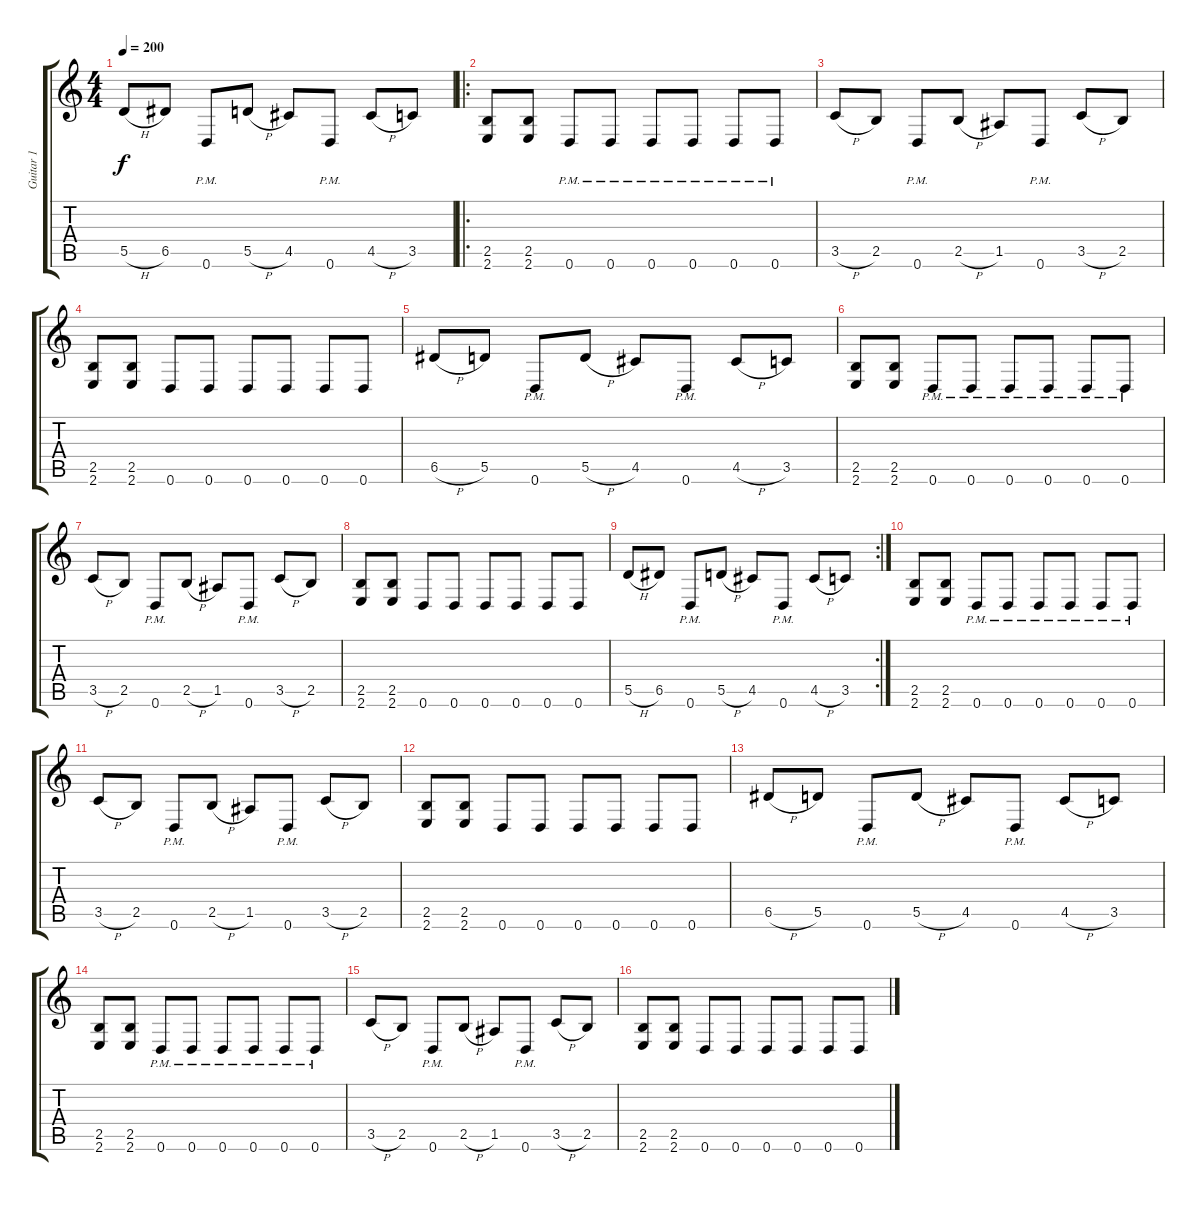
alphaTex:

\track ("Guitar 1" "Guitar 1") {instrument distortionguitar}
\staff {score tabs}
\tuning (E4 B3 G3 D3 A2 D2) {hide}
\ts (4 4)
\tempo 200
\clef g2
\ks c
5.5{h}.8{dy f} 6.5.8 0.6{pm}.8 5.5{h}.8 4.5.8 0.6{pm}.8 4.5{h}.8 3.5.8 |
\ro
(2.5 2.6).8 (2.5 2.6).8 0.6{pm}.8 0.6{pm}.8 0.6{pm}.8 0.6{pm}.8 0.6{pm}.8 0.6{pm}.8 |
3.5{h}.8 2.5.8 0.6{pm}.8 2.5{h}.8 1.5.8 0.6{pm}.8 3.5{h}.8 2.5.8 |
(2.5 2.6).8 (2.5 2.6).8 0.6.8 0.6.8 0.6.8 0.6.8 0.6.8 0.6.8 |
6.5{h}.8 5.5.8 0.6{pm}.8 5.5{h}.8 4.5.8 0.6{pm}.8 4.5{h}.8 3.5.8 |
(2.5 2.6).8 (2.5 2.6).8 0.6{pm}.8 0.6{pm}.8 0.6{pm}.8 0.6{pm}.8 0.6{pm}.8 0.6{pm}.8 |
3.5{h}.8 2.5.8 0.6{pm}.8 2.5{h}.8 1.5.8 0.6{pm}.8 3.5{h}.8 2.5.8 |
(2.5 2.6).8 (2.5 2.6).8 0.6.8 0.6.8 0.6.8 0.6.8 0.6.8 0.6.8 |
\rc 2
5.5{h}.8 6.5.8 0.6{pm}.8 5.5{h}.8 4.5.8 0.6{pm}.8 4.5{h}.8 3.5.8 |
(2.5 2.6).8 (2.5 2.6).8 0.6{pm}.8 0.6{pm}.8 0.6{pm}.8 0.6{pm}.8 0.6{pm}.8 0.6{pm}.8 |
3.5{h}.8 2.5.8 0.6{pm}.8 2.5{h}.8 1.5.8 0.6{pm}.8 3.5{h}.8 2.5.8 |
(2.5 2.6).8 (2.5 2.6).8 0.6.8 0.6.8 0.6.8 0.6.8 0.6.8 0.6.8 |
6.5{h}.8 5.5.8 0.6{pm}.8 5.5{h}.8 4.5.8 0.6{pm}.8 4.5{h}.8 3.5.8 |
(2.5 2.6).8 (2.5 2.6).8 0.6{pm}.8 0.6{pm}.8 0.6{pm}.8 0.6{pm}.8 0.6{pm}.8 0.6{pm}.8 |
3.5{h}.8 2.5.8 0.6{pm}.8 2.5{h}.8 1.5.8 0.6{pm}.8 3.5{h}.8 2.5.8 |
(2.5 2.6).8 (2.5 2.6).8 0.6.8 0.6.8 0.6.8 0.6.8 0.6.8 0.6.8
